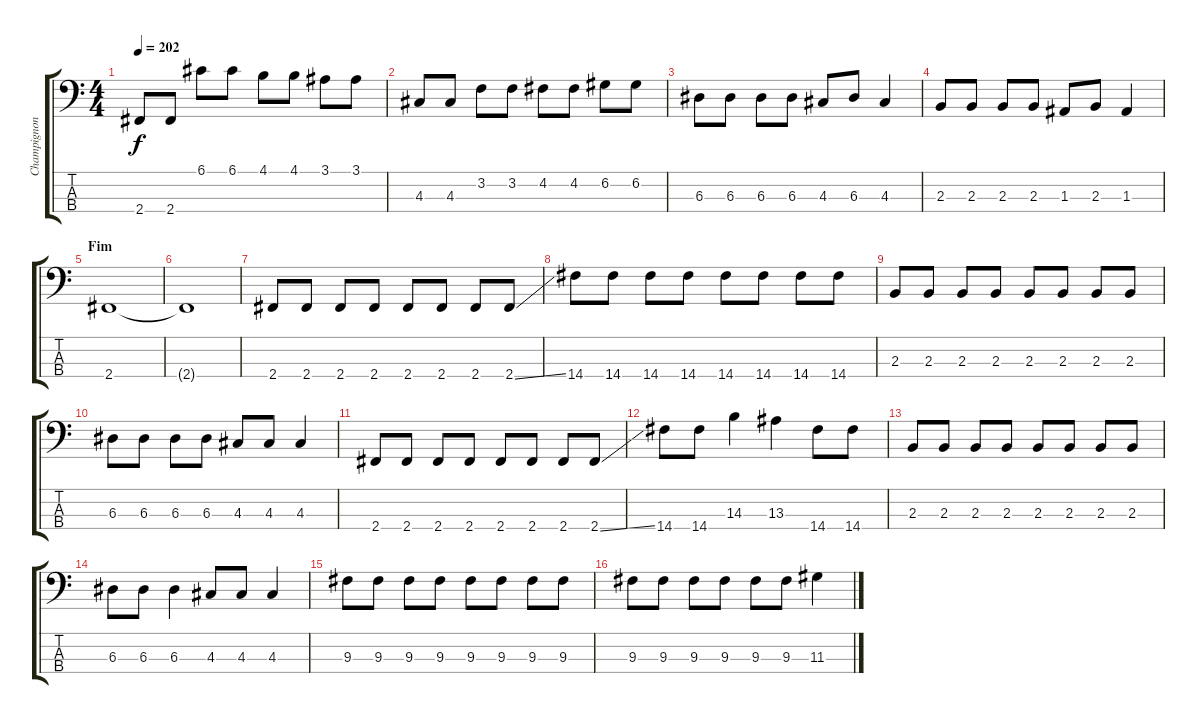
\track ("Champignon" "Champignon") {instrument slapbass2}
\staff {score tabs}
\tuning (G2 D2 A1 E1) {hide}
\ts (4 4)
\tempo 202
\clef f4
\ks c
2.4.8{dy f} 2.4.8 6.1.8 6.1.8 4.1.8 4.1.8 3.1.8 3.1.8 |
4.3.8 4.3.8 3.2.8 3.2.8 4.2.8 4.2.8 6.2.8 6.2.8 |
6.3.8 6.3.8 6.3.8 6.3.8 4.3.8 6.3.8 4.3.4 |
2.3.8 2.3.8 2.3.8 2.3.8 1.3.8 2.3.8 1.3.4 |
\section ("" "Fim")
2.4.1 |
2.4{t}.1 |
2.4.8 2.4.8 2.4.8 2.4.8 2.4.8 2.4.8 2.4.8 2.4{ss}.8 |
14.4.8 14.4.8 14.4.8 14.4.8 14.4.8 14.4.8 14.4.8 14.4.8 |
2.3.8 2.3.8 2.3.8 2.3.8 2.3.8 2.3.8 2.3.8 2.3.8 |
6.3.8 6.3.8 6.3.8 6.3.8 4.3.8 4.3.8 4.3.4 |
2.4.8 2.4.8 2.4.8 2.4.8 2.4.8 2.4.8 2.4.8 2.4{ss}.8 |
14.4.8 14.4.8 14.3.4 13.3.4 14.4.8 14.4.8 |
2.3.8 2.3.8 2.3.8 2.3.8 2.3.8 2.3.8 2.3.8 2.3.8 |
6.3.8 6.3.8 6.3.4 4.3.8 4.3.8 4.3.4 |
9.3.8 9.3.8 9.3.8 9.3.8 9.3.8 9.3.8 9.3.8 9.3.8 |
9.3.8 9.3.8 9.3.8 9.3.8 9.3.8 9.3.8 11.3.4
